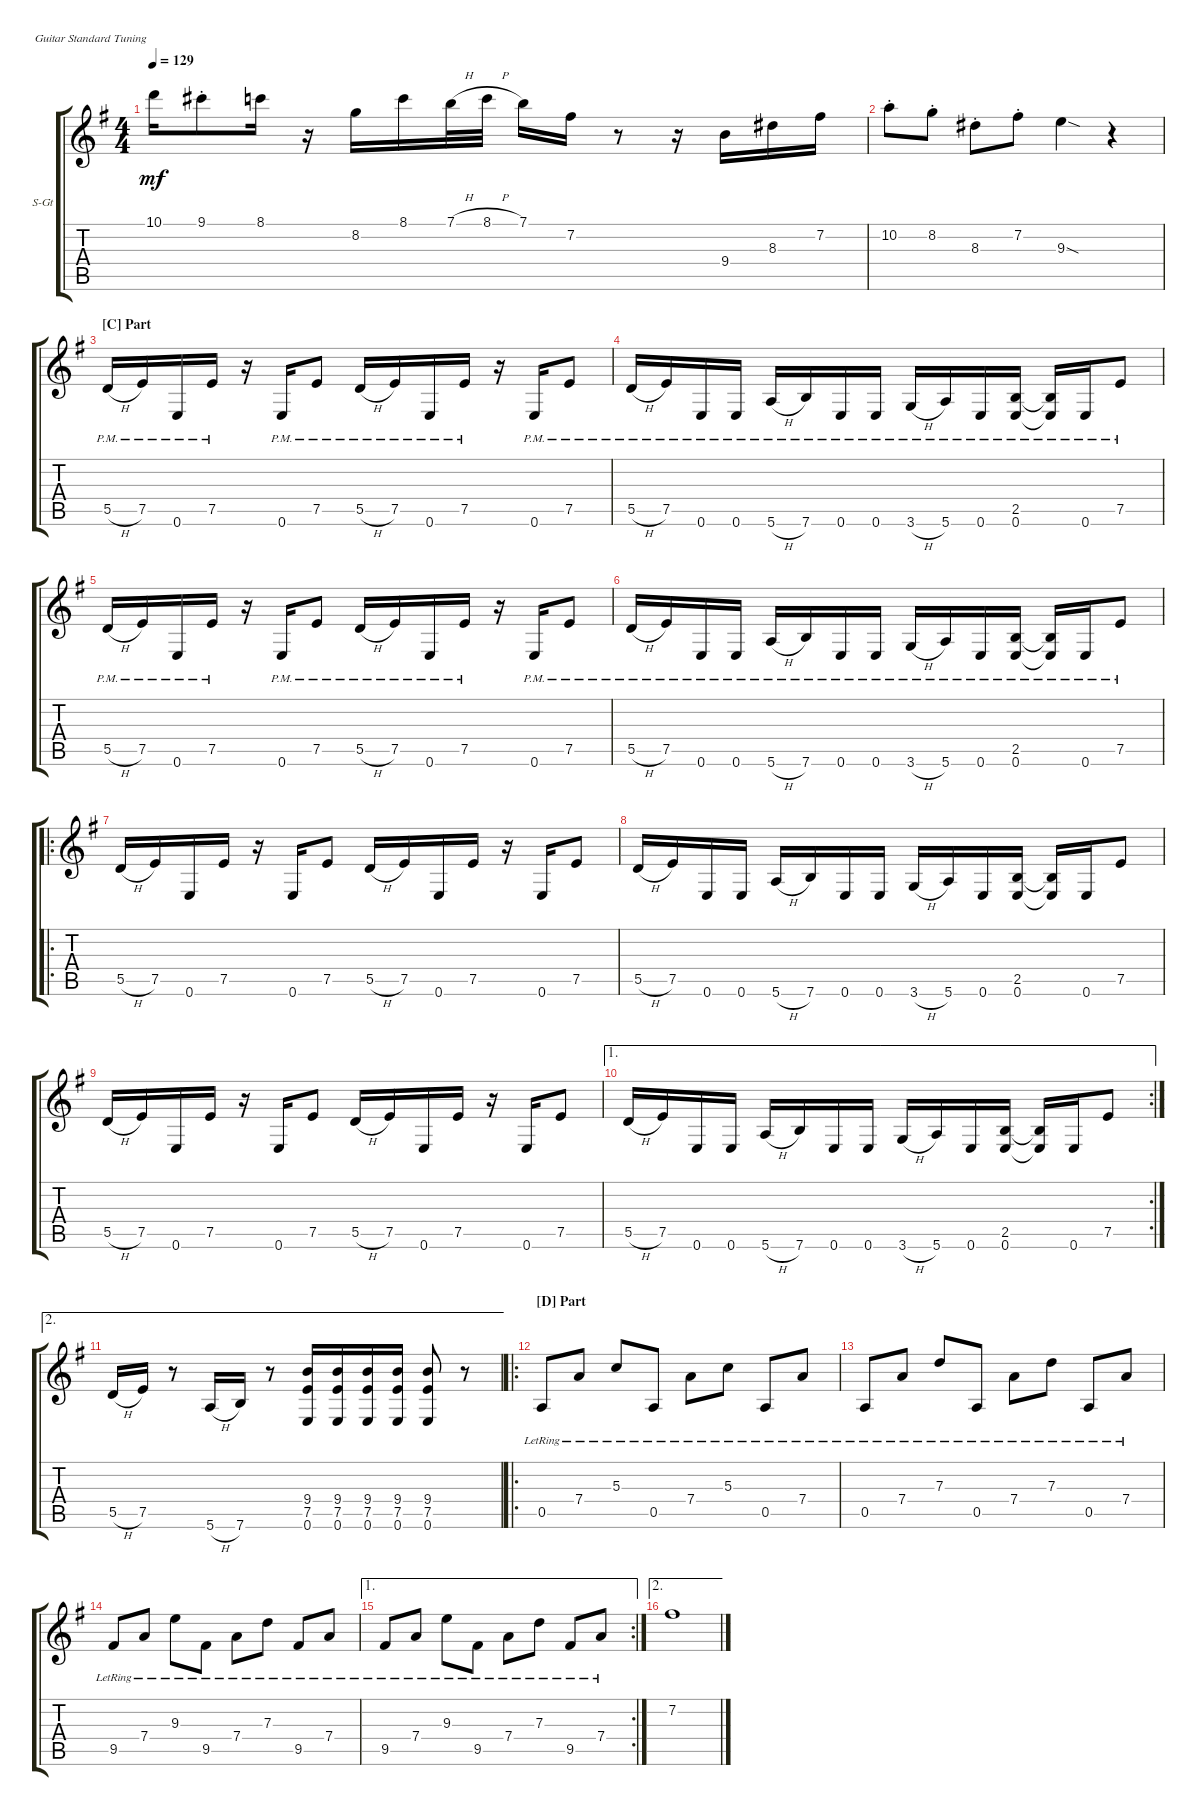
\defaultSystemsLayout 4
\bracketExtendMode groupsimilarinstruments
\firstSystemTrackNameOrientation horizontal
\otherSystemsTrackNameOrientation horizontal
\track ("Rodrigo" "S-Gt") {instrument acousticguitarsteel}
\staff {score tabs}
\tuning (E4 B3 G3 D3 A2 E2)
\ts (4 4)
\tempo 129
\clef g2
\ks eminor
10.1.16{dy mf} 9.1{st}.8 8.1.16 r.16 8.2.16 8.1.16 7.1{h}.32 8.1{h}.32 7.1.16 7.2.16 r.8 r.16 9.4.16 8.3.16 7.2.16 |
10.2{st}.8 8.2{st}.8 8.3{st}.8 7.2{st}.8 9.3{sod}.4 r.4 |
\section ("C" "Part")
5.5{h pm}.16 7.5{pm}.16 0.6{pm}.16 7.5{pm}.16 r.16 0.6{pm}.16 7.5{pm}.8 5.5{h pm}.16 7.5{pm}.16 0.6{pm}.16 7.5{pm}.16 r.16 0.6{pm}.16 7.5{pm}.8 |
5.5{h pm}.16 7.5{pm}.16 0.6{pm}.16 0.6{pm}.16 5.6{h pm}.16 7.6{pm}.16 0.6{pm}.16 0.6{pm}.16 3.6{h pm}.16 5.6{pm}.16 0.6{pm}.16 (0.6{pm} 2.5{pm}).16 (2.5{pm t} 0.6{pm t}).16 0.6{pm}.16 7.5{pm}.8 |
5.5{h pm}.16 7.5{pm}.16 0.6{pm}.16 7.5{pm}.16 r.16 0.6{pm}.16 7.5{pm}.8 5.5{h pm}.16 7.5{pm}.16 0.6{pm}.16 7.5{pm}.16 r.16 0.6{pm}.16 7.5{pm}.8 |
5.5{h pm}.16 7.5{pm}.16 0.6{pm}.16 0.6{pm}.16 5.6{h pm}.16 7.6{pm}.16 0.6{pm}.16 0.6{pm}.16 3.6{h pm}.16 5.6{pm}.16 0.6{pm}.16 (0.6{pm} 2.5{pm}).16 (2.5{pm t} 0.6{pm t}).16 0.6{pm}.16 7.5{pm}.8 |
\ro
5.5{h}.16 7.5.16 0.6.16 7.5.16 r.16 0.6.16 7.5.8 5.5{h}.16 7.5.16 0.6.16 7.5.16 r.16 0.6.16 7.5.8 |
5.5{h}.16 7.5.16 0.6.16 0.6.16 5.6{h}.16 7.6.16 0.6.16 0.6.16 3.6{h}.16 5.6.16 0.6.16 (0.6 2.5).16 (2.5{t} 0.6{t}).16 0.6.16 7.5.8 |
5.5{h}.16 7.5.16 0.6.16 7.5.16 r.16 0.6.16 7.5.8 5.5{h}.16 7.5.16 0.6.16 7.5.16 r.16 0.6.16 7.5.8 |
\ae 1
\rc 2
5.5{h}.16 7.5.16 0.6.16 0.6.16 5.6{h}.16 7.6.16 0.6.16 0.6.16 3.6{h}.16 5.6.16 0.6.16 (0.6 2.5).16 (2.5{t} 0.6{t}).16 0.6.16 7.5.8 |
\ae 2
5.5{h}.16 7.5.16 r.8 5.6{h}.16 7.6.16 r.8 (0.6 7.5 9.4).16 (0.6 7.5 9.4).16 (0.6 7.5 9.4).16 (0.6 7.5 9.4).16 (0.6 7.5 9.4).8 r.8 |
\ro
\section ("D" "Part")
0.5{lr}.8 7.4{lr}.8 5.3{lr}.8 0.5{lr}.8 7.4{lr}.8 5.3{lr}.8 0.5{lr}.8 7.4{lr}.8 |
0.5{lr}.8 7.4{lr}.8 7.3{lr}.8 0.5{lr}.8 7.4{lr}.8 7.3{lr}.8 0.5{lr}.8 7.4{lr}.8 |
9.5{lr}.8 7.4{lr}.8 9.3{lr}.8 9.5{lr}.8 7.4{lr}.8 7.3{lr}.8 9.5{lr}.8 7.4{lr}.8 |
\ae 1
\rc 2
9.5{lr}.8 7.4{lr}.8 9.3{lr}.8 9.5{lr}.8 7.4{lr}.8 7.3{lr}.8 9.5{lr}.8 7.4{lr}.8 |
\ae 2
7.2.1
